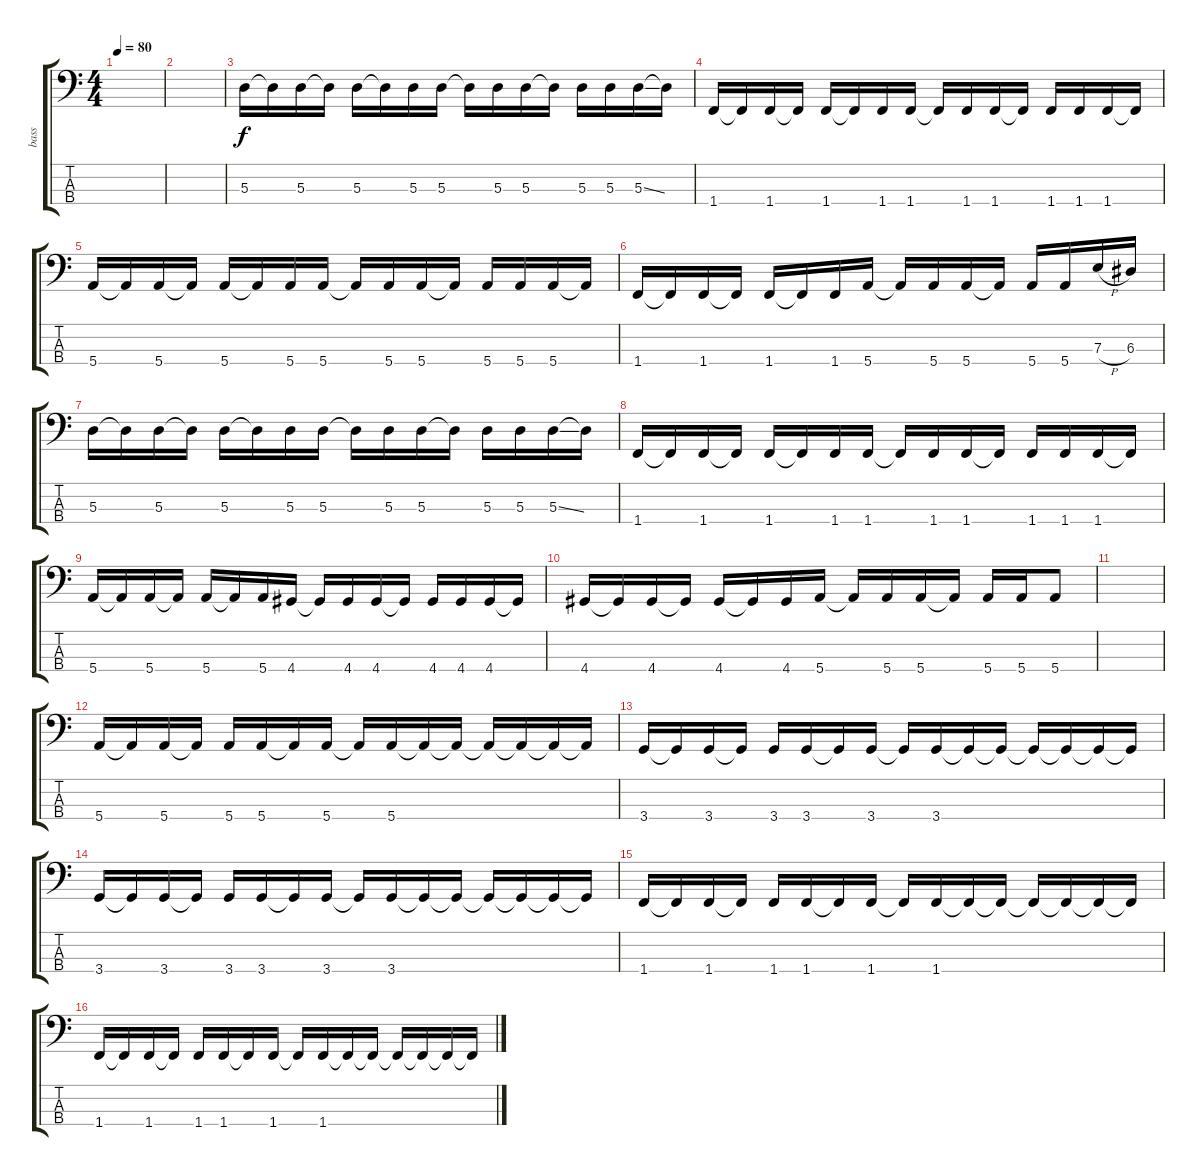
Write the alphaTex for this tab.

\track ("bass" "bass") {instrument electricbassfinger}
\staff {score tabs}
\tuning (G2 D2 A1 E1) {hide}
\ts (4 4)
\tempo 80
\clef f4
\ks c
|
|
5.3.16 5.3{t}.16 5.3.16 5.3{t}.16 5.3.16 5.3{t}.16 5.3.16 5.3.16 5.3{t}.16 5.3.16 5.3.16 5.3{t}.16 5.3.16 5.3.16 5.3{ss}.16 5.3{t}.16 |
1.4.16 1.4{t}.16 1.4.16 1.4{t}.16 1.4.16 1.4{t}.16 1.4.16 1.4.16 1.4{t}.16 1.4.16 1.4.16 1.4{t}.16 1.4.16 1.4.16 1.4.16 1.4{t}.16 |
5.4.16 5.4{t}.16 5.4.16 5.4{t}.16 5.4.16 5.4{t}.16 5.4.16 5.4.16 5.4{t}.16 5.4.16 5.4.16 5.4{t}.16 5.4.16 5.4.16 5.4.16 5.4{t}.16 |
1.4.16 1.4{t}.16 1.4.16 1.4{t}.16 1.4.16 1.4{t}.16 1.4.16 5.4.16 5.4{t}.16 5.4.16 5.4.16 5.4{t}.16 5.4.16 5.4.16 7.3{h}.16 6.3.16 |
5.3.16 5.3{t}.16 5.3.16 5.3{t}.16 5.3.16 5.3{t}.16 5.3.16 5.3.16 5.3{t}.16 5.3.16 5.3.16 5.3{t}.16 5.3.16 5.3.16 5.3{ss}.16 5.3{t}.16 |
1.4.16 1.4{t}.16 1.4.16 1.4{t}.16 1.4.16 1.4{t}.16 1.4.16 1.4.16 1.4{t}.16 1.4.16 1.4.16 1.4{t}.16 1.4.16 1.4.16 1.4.16 1.4{t}.16 |
5.4.16 5.4{t}.16 5.4.16 5.4{t}.16 5.4.16 5.4{t}.16 5.4.16 4.4.16 4.4{t}.16 4.4.16 4.4.16 4.4{t}.16 4.4.16 4.4.16 4.4.16 4.4{t}.16 |
4.4.16 4.4{t}.16 4.4.16 4.4{t}.16 4.4.16 4.4{t}.16 4.4.16 5.4.16 5.4{t}.16 5.4.16 5.4.16 5.4{t}.16 5.4.16 5.4.16 5.4.8 |
|
5.4.16 5.4{t}.16 5.4.16 5.4{t}.16 5.4.16 5.4.16 5.4{t}.16 5.4.16 5.4{t}.16 5.4.16 5.4{t}.16 5.4{t}.16 5.4{t}.16 5.4{t}.16 5.4{t}.16 5.4{t}.16 |
3.4.16 3.4{t}.16 3.4.16 3.4{t}.16 3.4.16 3.4.16 3.4{t}.16 3.4.16 3.4{t}.16 3.4.16 3.4{t}.16 3.4{t}.16 3.4{t}.16 3.4{t}.16 3.4{t}.16 3.4{t}.16 |
3.4.16 3.4{t}.16 3.4.16 3.4{t}.16 3.4.16 3.4.16 3.4{t}.16 3.4.16 3.4{t}.16 3.4.16 3.4{t}.16 3.4{t}.16 3.4{t}.16 3.4{t}.16 3.4{t}.16 3.4{t}.16 |
1.4.16 1.4{t}.16 1.4.16 1.4{t}.16 1.4.16 1.4.16 1.4{t}.16 1.4.16 1.4{t}.16 1.4.16 1.4{t}.16 1.4{t}.16 1.4{t}.16 1.4{t}.16 1.4{t}.16 1.4{t}.16 |
1.4.16 1.4{t}.16 1.4.16 1.4{t}.16 1.4.16 1.4.16 1.4{t}.16 1.4.16 1.4{t}.16 1.4.16 1.4{t}.16 1.4{t}.16 1.4{t}.16 1.4{t}.16 1.4{t}.16 1.4{t}.16
